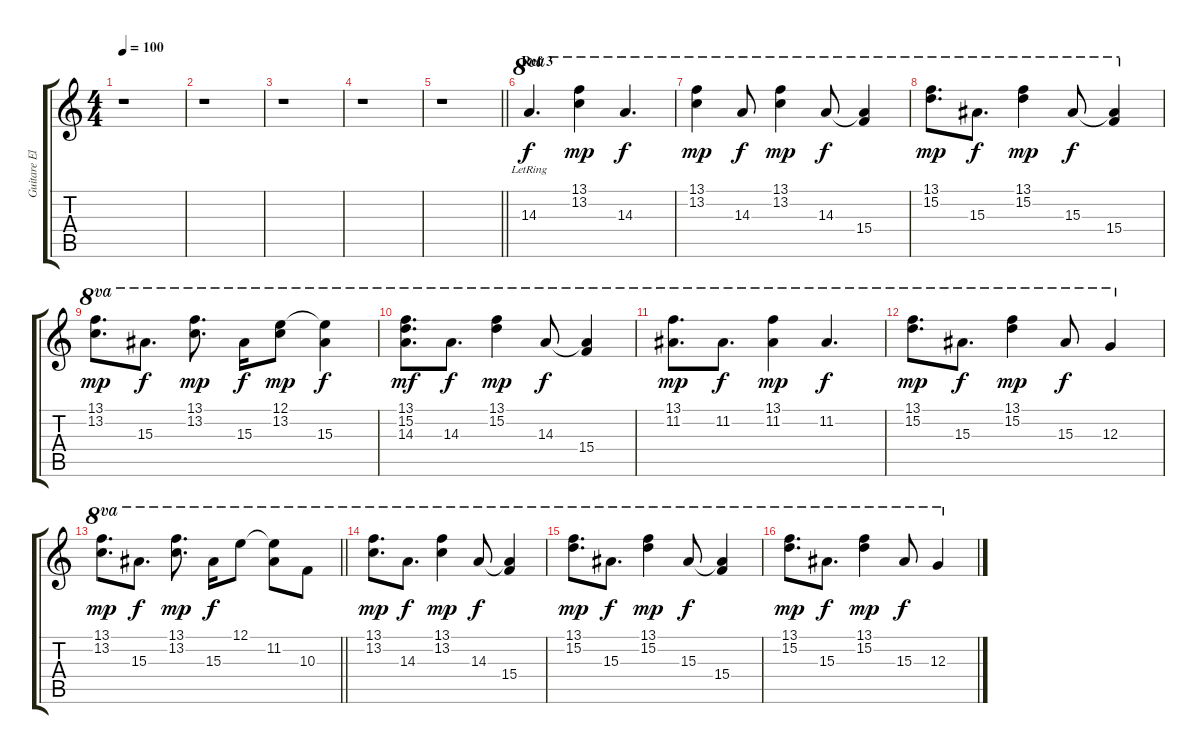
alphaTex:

\track ("Guitare El." "Guitare El") {instrument overdrivenguitar}
\staff {score tabs}
\tuning (E4 B3 G3 D3 A2 E2) {hide}
\ts (4 4)
\tempo 100
\clef g2
\ks c
r.1{dy f} |
r.1 |
r.1 |
r.1 |
\barLineRight lightlight
r.1 |
\section ("" "Ref 3")
14.3{lr}.4{d ot 8va} (13.1 13.2).4{ot 8va dy mp} 14.3.4{d ot 8va dy f} |
(13.1 13.2).4{ot 8va dy mp} 14.3.8{ot 8va dy f} (13.1 13.2).4{ot 8va dy mp} 14.3.8{ot 8va dy f} (14.3{t} 15.4).4{ot 8va} |
(13.1 15.2).8{d ot 8va dy mp} 15.3.8{d ot 8va dy f} (13.1 15.2).4{ot 8va dy mp} 15.3.8{ot 8va dy f} (15.3{t} 15.4).4{ot 8va} |
(13.1 13.2).8{d ot 8va dy mp} 15.3.8{d ot 8va dy f} (13.1 13.2).8{d ot 8va dy mp} 15.3.16{ot 8va dy f} (12.1 13.2).8{ot 8va dy mp} (12.1{t} 15.3).4{ot 8va dy f} |
(13.1 15.2 14.3).8{d ot 8va dy mf} 14.3.8{d ot 8va dy f} (13.1 15.2).4{ot 8va dy mp} 14.3.8{ot 8va dy f} (14.3{t} 15.4).4{ot 8va} |
(13.1 11.2).8{d ot 8va dy mp} 11.2.8{d ot 8va dy f} (13.1 11.2).4{ot 8va dy mp} 11.2.4{d ot 8va dy f} |
(13.1 15.2).8{d ot 8va dy mp} 15.3.8{d ot 8va dy f} (13.1 15.2).4{ot 8va dy mp} 15.3.8{ot 8va dy f} 12.3.4{ot 8va} |
\barLineRight lightlight
(13.1 13.2).8{d ot 8va dy mp} 15.3.8{d ot 8va dy f} (13.1 13.2).8{d ot 8va dy mp} 15.3.16{ot 8va dy f} 12.1.8{ot 8va} (12.1{t} 11.2).8{ot 8va} 10.3.8{ot 8va} |
(13.1 13.2).8{d ot 8va dy mp} 14.3.8{d ot 8va dy f} (13.1 13.2).4{ot 8va dy mp} 14.3.8{ot 8va dy f} (14.3{t} 15.4).4{ot 8va} |
(13.1 15.2).8{d ot 8va dy mp} 15.3.8{d ot 8va dy f} (13.1 15.2).4{ot 8va dy mp} 15.3.8{ot 8va dy f} (15.3{t} 15.4).4{ot 8va} |
(13.1 15.2).8{d ot 8va dy mp} 15.3.8{d ot 8va dy f} (13.1 15.2).4{ot 8va dy mp} 15.3.8{ot 8va dy f} 12.3.4{ot 8va}
